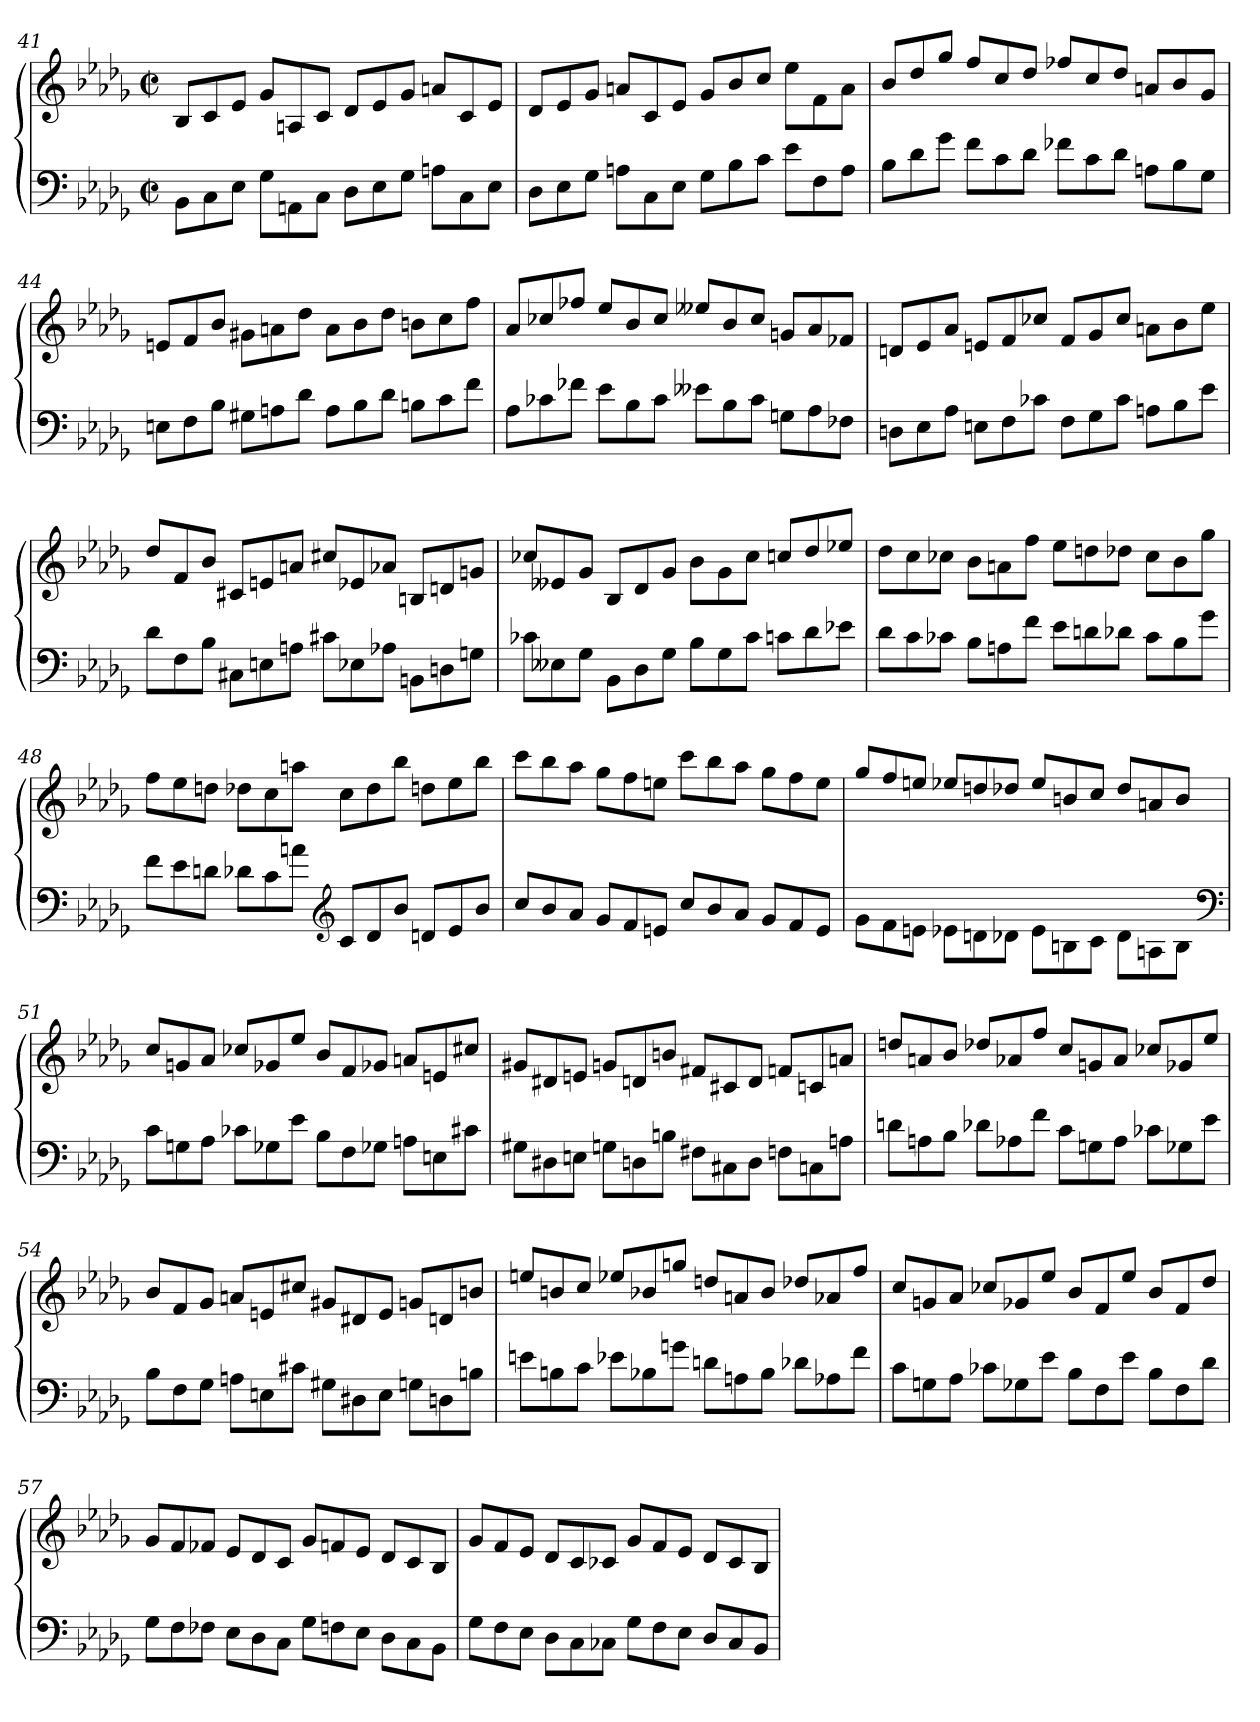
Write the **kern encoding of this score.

**kern	**kern
*part1	*part1
*staff2	*staff1
*clefF4	*clefG2
*k[b-e-a-d-g-]	*k[b-e-a-d-g-]
*M2/2	*M2/2
*met(c|)	*met(c|)
*Xtuplet	*Xtuplet
=41	=41
12BB-\L	12B-/L
12C	12c
12E-J	12e-J
12G-L	12g-L
12AAn\	12An/
12CJ	12cJ
12D-L	12d-L
12E-	12e-
12G-J	12g-J
12AnL	12anL
12C	12c
12E-J	12e-J
=42	=42
12D-L	12d-L
12E-	12e-
12G-J	12g-J
12AnL	12anL
12C	12c
12E-J	12e-J
12G-L	12g-L
12B-	12b-
12cJ	12ccJ
12e-L	12ee-L
12F	12f
12AJ	12aJ
=43	=43
12B-\L	12b-/L
12d-\	12dd-/
12g-\J	12gg-/J
12f\L	12ff/L
12c\	12cc/
12d-\J	12dd-/J
12f-X\L	12ff-X/L
12c\	12cc/
12d-\J	12dd-/J
12AnL	12anL
12B-	12b-
12G-J	12g-J
=44	=44
12EnL	12enL
12F	12f
12B-J	12b-J
12G#XL	12g#XL
12An	12an
12d-J	12dd-J
12AL	12aL
12B-	12b-
12d-J	12dd-J
12BnL	12bnL
12c	12cc
12fJ	12ffJ
=45	=45
12A-\L	12a-/L
12c-X\	12cc-X/
12f-X\J	12ff-X/J
12e-\L	12ee-/L
12B-\	12b-/
12c-\J	12cc-/J
12e--X\L	12ee--X/L
12B-\	12b-/
12c-\J	12cc-/J
12GnL	12gnL
12A-	12a-
12F-XJ	12f-XJ
=46	=46
12DnL	12dnL
12E-	12e-
12A-J	12a-J
12EnL	12enL
12F	12f
12c-XJ	12cc-XJ
12FL	12fL
12G-	12g-
12c-J	12cc-J
12AnL	12anL
12B-	12b-
12e-J	12ee-J
=	=
12d-L	12dd-L
12F	12f
12B-J	12b-J
12C#XL	12c#XL
12En	12en
12AnJ	12anJ
12c#XL	12cc#XL
12E-X	12e-X
12A-XJ	12a-XJ
12BBnL	12BnL
12Dn	12dn
12GnJ	12gnJ
=	=
12c-XL	12cc-XL
12E--X	12e--X
12G-J	12g-J
12BB-L	12B-L
12D-	12d-
12G-J	12g-J
12B-L	12b-\L
12G-	12g-\
12c-J	12cc-\J
12cnL	12ccnL
12d-\	12dd-/
12e-XJ	12ee-XJ
=47	=47
12d-L	12dd-L
12c	12cc
12c-XJ	12cc-XJ
12B-L	12b-L
12An	12an
12fJ	12ffJ
12e-L	12ee-L
12dn	12ddn
12d-XJ	12dd-XJ
12c-L	12cc-L
12B-	12b-
12g-J	12gg-J
=48	=48
12fL	12ffL
12e-	12ee-
12dnJ	12ddnJ
12d-XL	12dd-XL
12c	12cc
12anJ	12aanJ
*clefG2	*
12cL	12ccL
12d-	12dd-
12b-J	12bb-J
12dnL	12ddnL
12e-	12ee-
12b-J	12bb-J
=49	=49
12cc/L	12cccL
12b-/	12bb-
12a-/J	12aa-J
12g-L	12gg-L
12f	12ff
12enJ	12eenJ
12cc/L	12cccL
12b-/	12bb-
12a-/J	12aa-J
12g-L	12gg-L
12f	12ff
12eJ	12eeJ
=50	=50
12g-\L	12gg-/L
12f\	12ff/
12en\J	12een/J
12e-XL	12ee-X/L
12dn\	12ddn/
12d-XJ	12dd-X/J
12e-\L	12ee-/L
12Bn\	12bn/
12c\J	12cc/J
12d-\L	12dd-/L
12An\	12an/
12B\J	12b/J
*clefF4	*
=51	=51
12cL	12ccL
12Gn	12gn
12A-J	12a-J
12c-XL	12cc-X/L
12G-X	12g-X/
12e-J	12ee-/J
12B-L	12b-L
12F	12f
12G-XJ	12g-XJ
12AnL	12anL
12En	12en
12c#XJ	12cc#XJ
=52	=52
12G#XL	12g#XL
12D#X	12d#X
12EnJ	12enJ
12GnL	12gnL
12Dn	12dn
12BnJ	12bnJ
12F#XL	12f#XL
12C#X	12c#X
12DJ	12dJ
12FnL	12fnL
12Cn	12cn
12AnJ	12anJ
=53	=53
12dnL	12ddn/L
12An	12an/
12B-J	12b-/J
12d-XL	12dd-X/L
12A-X	12a-X/
12f\J	12ff/J
12cL	12ccL
12Gn	12gn
12A-J	12a-J
12c-XL	12cc-X/L
12G-X	12g-X/
12e-J	12ee-/J
=54	=54
12B-L	12b-L
12F	12f
12G-J	12g-J
12AnL	12anL
12En	12en
12c#XJ	12cc#XJ
12G#XL	12g#XL
12D#X	12d#X
12EJ	12eJ
12GnL	12gnL
12Dn	12dn
12BnJ	12bnJ
=55	=55
12en\L	12een/L
12Bn\	12bn/
12c\J	12cc/J
12e-XL	12ee-XL
12B-X	12b-X
12gn\J	12ggn/J
12dn\L	12ddn/L
12An\	12an/
12B-\J	12b-/J
12d-XL	12dd-X/L
12A-X	12a-X/
12f\J	12ff/J
=56	=56
12c\L	12cc/L
12Gn\	12gn/
12A-\J	12a-/J
12c-X\L	12cc-X/L
12G-X\	12g-X/
12e-\J	12ee-/J
12B-L	12b-/L
12F	12f/
12e-J	12ee-/J
12B-L	12b-L
12F	12f
12d-J	12dd-J
=57	=57
12G-L	12g-L
12F	12f
12F-XJ	12f-XJ
12E-L	12e-L
12D-	12d-
12CJ	12cJ
12G-L	12g-L
12Fn	12fn
12E-J	12e-J
12D-\L	12d-L
12C\	12c
12BB-\J	12B-J
=58	=58
12G-L	12g-L
12F	12f
12E-J	12e-J
12D-\L	12d-L
12C\	12c
12C-X\J	12c-XJ
12G-L	12g-L
12F	12f
12E-J	12e-J
12D-L	12d-L
12C-	12c-
12BB-J	12B-J
=	=
*-	*-
